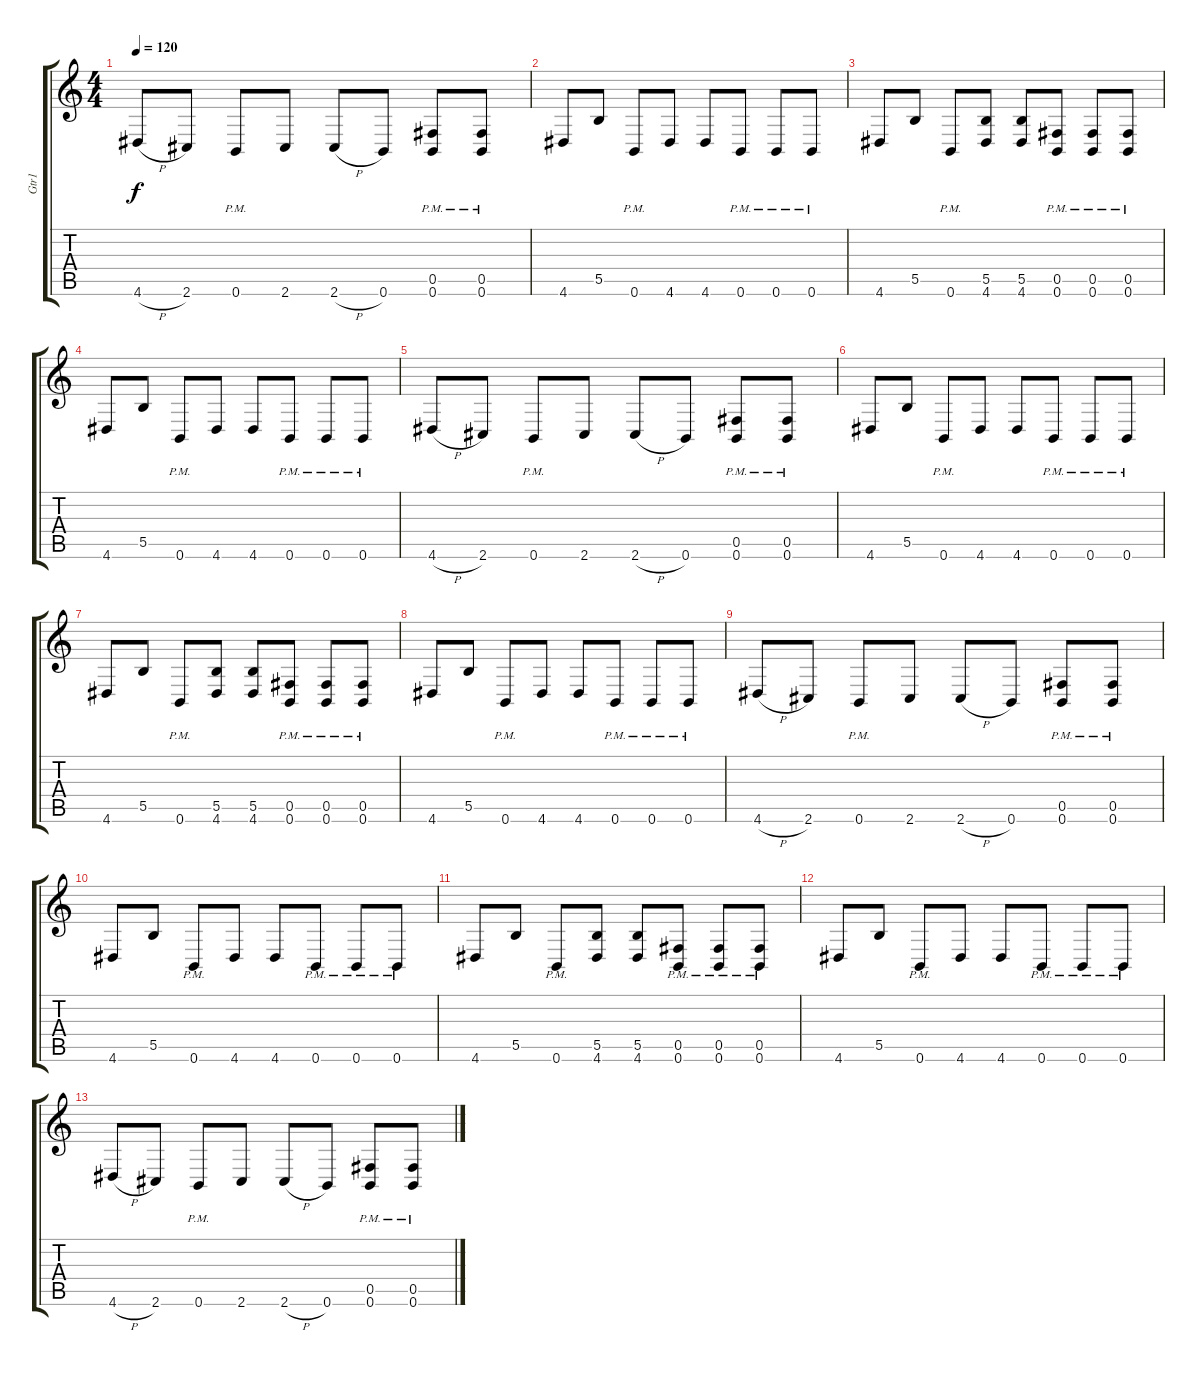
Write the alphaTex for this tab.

\track ("Gtr1" "Gtr1") {instrument acousticguitarsteel}
\staff {score tabs}
\tuning (Eb4 B3 Gb3 B2 Gb2 B1) {hide}
\ts (4 4)
\tempo 120
\clef g2
\ks c
4.6{h}.8{dy f} 2.6.8 0.6{pm}.8 2.6.8 2.6{h}.8 0.6.8 (0.5{pm} 0.6{pm}).8 (0.5{pm} 0.6{pm}).8 |
4.6.8 5.5.8 0.6{pm}.8 4.6.8 4.6.8 0.6{pm}.8 0.6{pm}.8 0.6{pm}.8 |
4.6.8 5.5.8 0.6{pm}.8 (5.5 4.6).8 (5.5 4.6).8 (0.5{pm} 0.6{pm}).8 (0.5{pm} 0.6{pm}).8 (0.5{pm} 0.6{pm}).8 |
4.6.8 5.5.8 0.6{pm}.8 4.6.8 4.6.8 0.6{pm}.8 0.6{pm}.8 0.6{pm}.8 |
4.6{h}.8 2.6.8 0.6{pm}.8 2.6.8 2.6{h}.8 0.6.8 (0.5{pm} 0.6{pm}).8 (0.5{pm} 0.6{pm}).8 |
4.6.8 5.5.8 0.6{pm}.8 4.6.8 4.6.8 0.6{pm}.8 0.6{pm}.8 0.6{pm}.8 |
4.6.8 5.5.8 0.6{pm}.8 (5.5 4.6).8 (5.5 4.6).8 (0.5{pm} 0.6{pm}).8 (0.5{pm} 0.6{pm}).8 (0.5{pm} 0.6{pm}).8 |
4.6.8 5.5.8 0.6{pm}.8 4.6.8 4.6.8 0.6{pm}.8 0.6{pm}.8 0.6{pm}.8 |
4.6{h}.8 2.6.8 0.6{pm}.8 2.6.8 2.6{h}.8 0.6.8 (0.5{pm} 0.6{pm}).8 (0.5{pm} 0.6{pm}).8 |
4.6.8 5.5.8 0.6{pm}.8 4.6.8 4.6.8 0.6{pm}.8 0.6{pm}.8 0.6{pm}.8 |
4.6.8 5.5.8 0.6{pm}.8 (5.5 4.6).8 (5.5 4.6).8 (0.5{pm} 0.6{pm}).8 (0.5{pm} 0.6{pm}).8 (0.5{pm} 0.6{pm}).8 |
4.6.8 5.5.8 0.6{pm}.8 4.6.8 4.6.8 0.6{pm}.8 0.6{pm}.8 0.6{pm}.8 |
4.6{h}.8 2.6.8 0.6{pm}.8 2.6.8 2.6{h}.8 0.6.8 (0.5{pm} 0.6{pm}).8 (0.5{pm} 0.6{pm}).8
